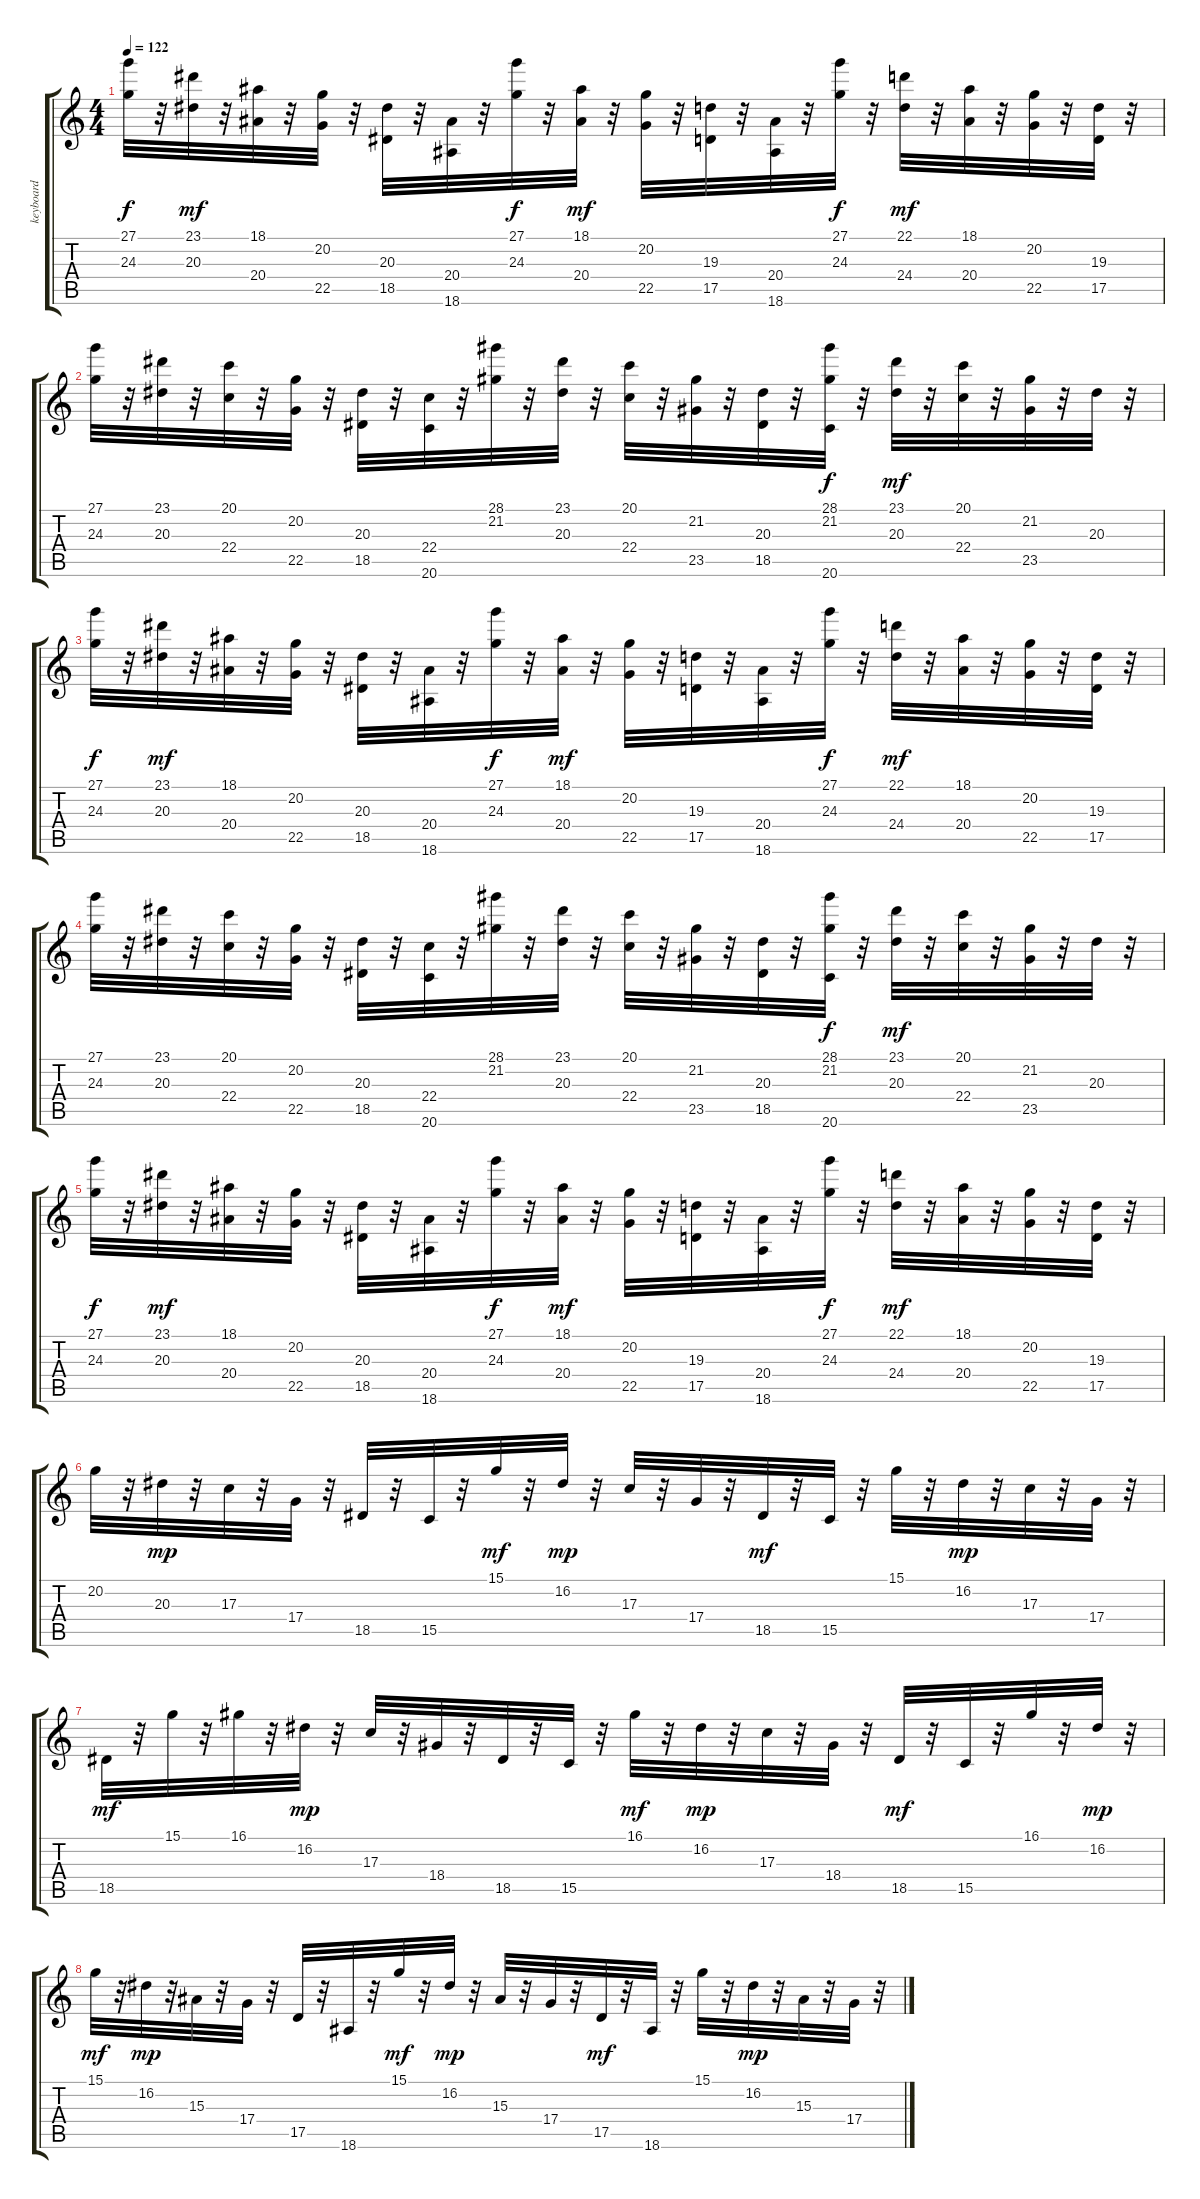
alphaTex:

\track ("keyboard" "keyboard") {instrument lead2sawtooth}
\staff {score tabs}
\tuning (E4 B3 G3 D3 A2 E2) {hide}
\ts (4 4)
\tempo 122
\clef g2
\ks c
(27.1 24.3).32{dy f} r.32 (23.1 20.3).32{dy mf} r.32 (18.1 20.4).32 r.32 (20.2 22.5).32 r.32 (20.3 18.5).32 r.32 (20.4 18.6).32 r.32 (27.1 24.3).32{dy f} r.32 (18.1 20.4).32{dy mf} r.32 (20.2 22.5).32 r.32 (19.3 17.5).32 r.32 (20.4 18.6).32 r.32 (27.1 24.3).32{dy f} r.32 (22.1 24.4).32{dy mf} r.32 (18.1 20.4).32 r.32 (20.2 22.5).32 r.32 (19.3 17.5).32 r.32 |
(27.1 24.3).32 r.32 (23.1 20.3).32 r.32 (20.1 22.4).32 r.32 (20.2 22.5).32 r.32 (20.3 18.5).32 r.32 (22.4 20.6).32 r.32 (28.1 21.2).32 r.32 (23.1 20.3).32 r.32 (20.1 22.4).32 r.32 (21.2 23.5).32 r.32 (20.3 18.5).32 r.32 (28.1 21.2 20.6).32{dy f} r.32 (23.1 20.3).32{dy mf} r.32 (20.1 22.4).32 r.32 (21.2 23.5).32 r.32 20.3.32 r.32 |
(27.1 24.3).32{dy f} r.32 (23.1 20.3).32{dy mf} r.32 (18.1 20.4).32 r.32 (20.2 22.5).32 r.32 (20.3 18.5).32 r.32 (20.4 18.6).32 r.32 (27.1 24.3).32{dy f} r.32 (18.1 20.4).32{dy mf} r.32 (20.2 22.5).32 r.32 (19.3 17.5).32 r.32 (20.4 18.6).32 r.32 (27.1 24.3).32{dy f} r.32 (22.1 24.4).32{dy mf} r.32 (18.1 20.4).32 r.32 (20.2 22.5).32 r.32 (19.3 17.5).32 r.32 |
(27.1 24.3).32 r.32 (23.1 20.3).32 r.32 (20.1 22.4).32 r.32 (20.2 22.5).32 r.32 (20.3 18.5).32 r.32 (22.4 20.6).32 r.32 (28.1 21.2).32 r.32 (23.1 20.3).32 r.32 (20.1 22.4).32 r.32 (21.2 23.5).32 r.32 (20.3 18.5).32 r.32 (28.1 21.2 20.6).32{dy f} r.32 (23.1 20.3).32{dy mf} r.32 (20.1 22.4).32 r.32 (21.2 23.5).32 r.32 20.3.32 r.32 |
(27.1 24.3).32{dy f} r.32 (23.1 20.3).32{dy mf} r.32 (18.1 20.4).32 r.32 (20.2 22.5).32 r.32 (20.3 18.5).32 r.32 (20.4 18.6).32 r.32 (27.1 24.3).32{dy f} r.32 (18.1 20.4).32{dy mf} r.32 (20.2 22.5).32 r.32 (19.3 17.5).32 r.32 (20.4 18.6).32 r.32 (27.1 24.3).32{dy f} r.32 (22.1 24.4).32{dy mf} r.32 (18.1 20.4).32 r.32 (20.2 22.5).32 r.32 (19.3 17.5).32 r.32 |
20.2.32 r.32 20.3.32{dy mp} r.32 17.3.32 r.32 17.4.32 r.32 18.5.32 r.32 15.5.32 r.32 15.1.32{dy mf} r.32 16.2.32{dy mp} r.32 17.3.32 r.32 17.4.32 r.32 18.5.32{dy mf} r.32 15.5.32 r.32 15.1.32 r.32 16.2.32{dy mp} r.32 17.3.32 r.32 17.4.32 r.32 |
18.5.32{dy mf} r.32 15.1.32 r.32 16.1.32 r.32 16.2.32{dy mp} r.32 17.3.32 r.32 18.4.32 r.32 18.5.32 r.32 15.5.32 r.32 16.1.32{dy mf} r.32 16.2.32{dy mp} r.32 17.3.32 r.32 18.4.32 r.32 18.5.32{dy mf} r.32 15.5.32 r.32 16.1.32 r.32 16.2.32{dy mp} r.32 |
15.1.32{dy mf} r.32 16.2.32{dy mp} r.32 15.3.32 r.32 17.4.32 r.32 17.5.32 r.32 18.6.32 r.32 15.1.32{dy mf} r.32 16.2.32{dy mp} r.32 15.3.32 r.32 17.4.32 r.32 17.5.32{dy mf} r.32 18.6.32 r.32 15.1.32 r.32 16.2.32{dy mp} r.32 15.3.32 r.32 17.4.32 r.32
